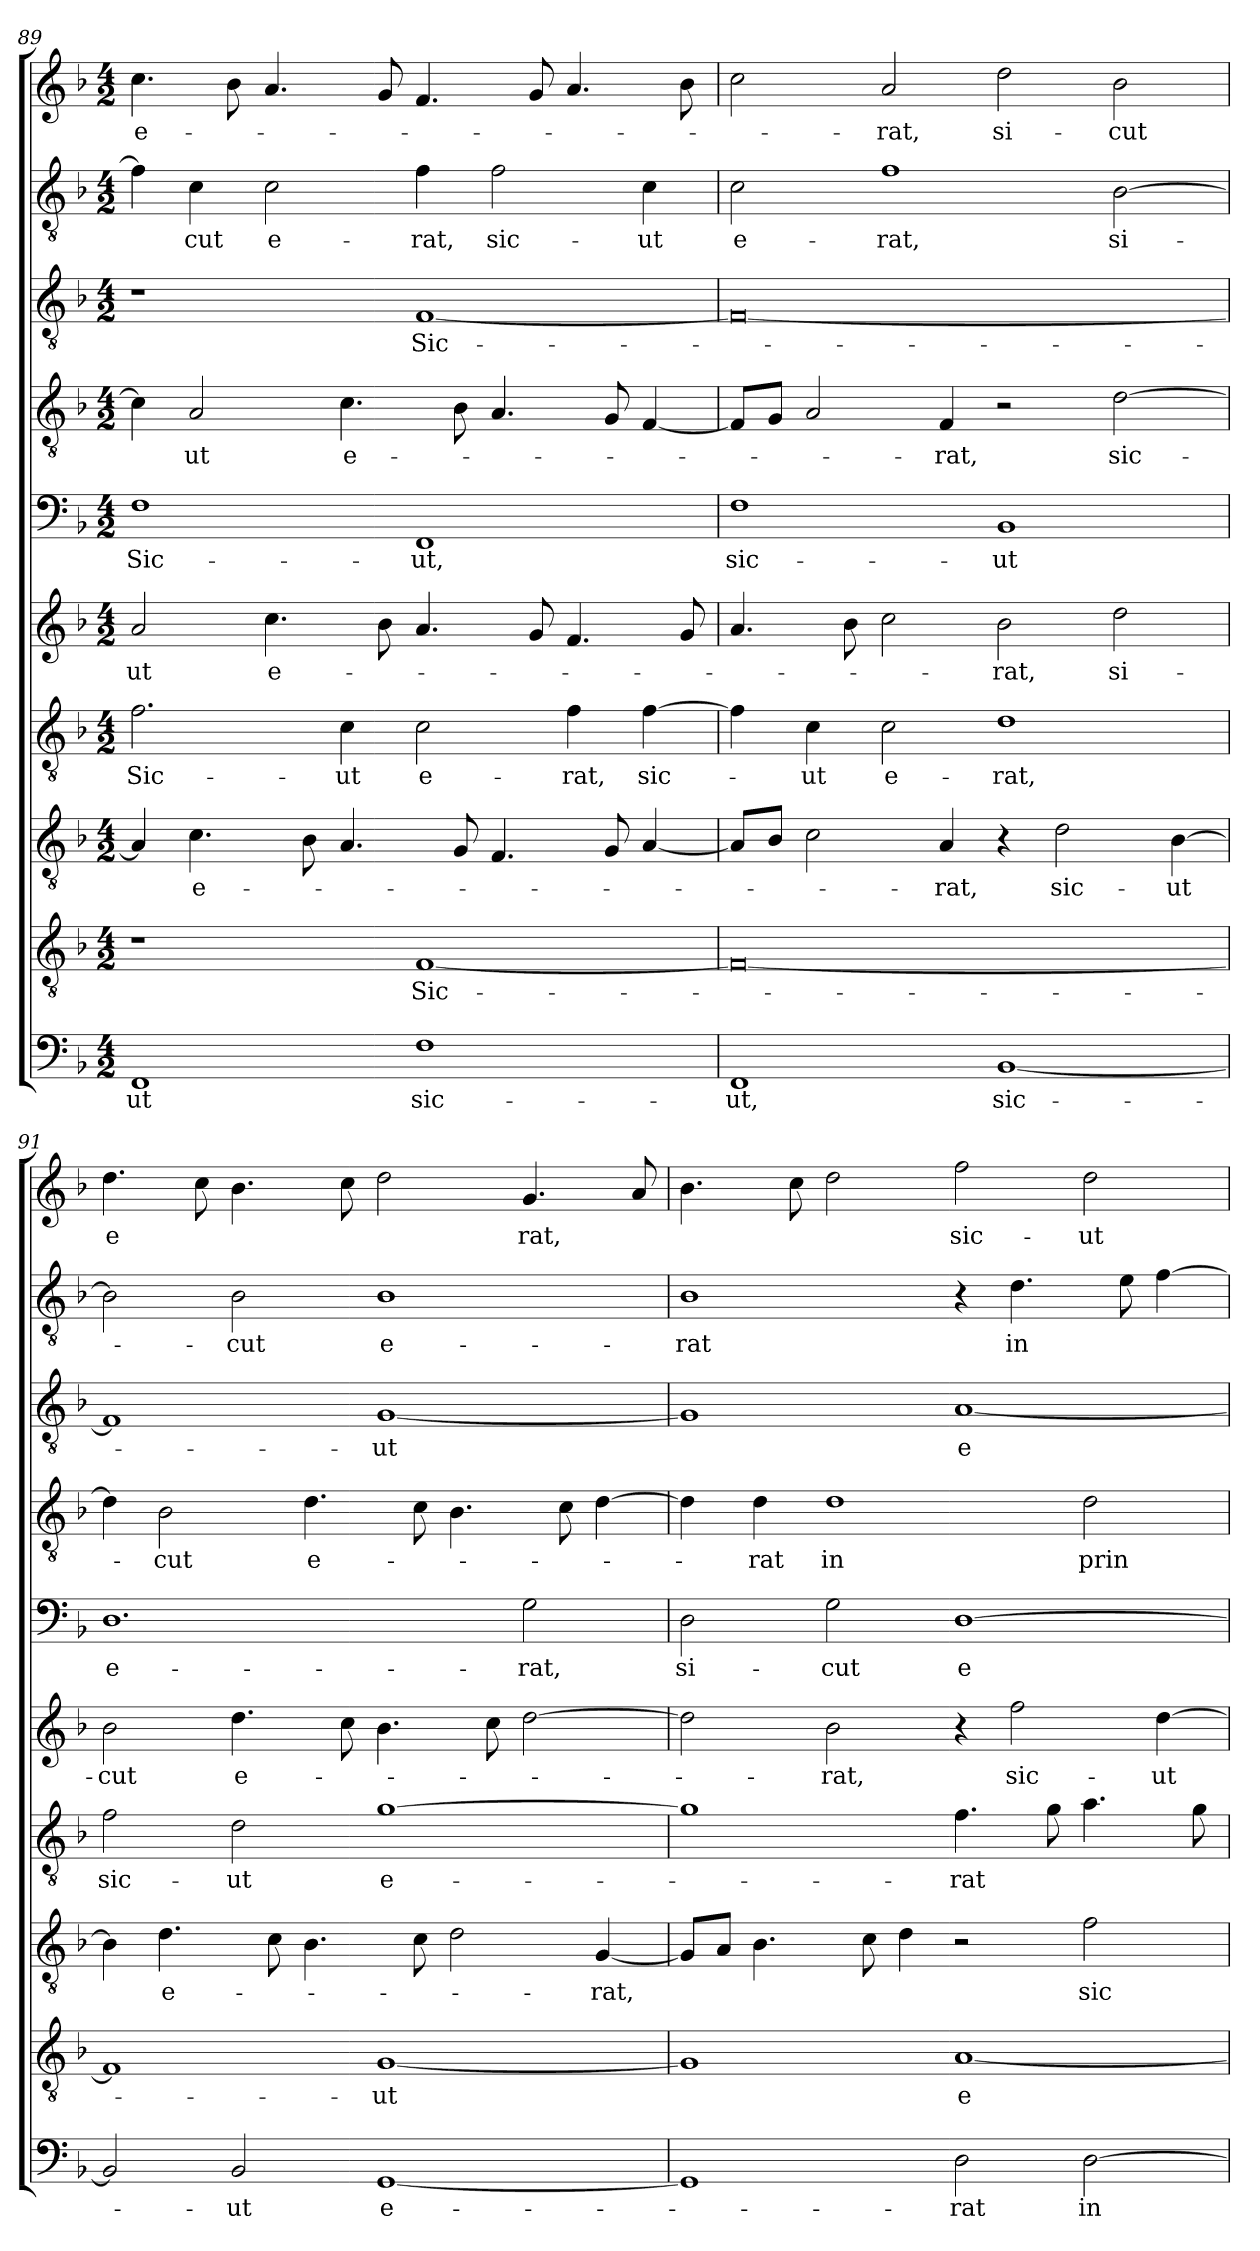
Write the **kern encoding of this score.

**kern	**text	**kern	**text	**kern	**text	**kern	**text	**kern	**text	**kern	**text	**kern	**text	**kern	**text	**kern	**text	**kern	**text
*part10	*part10	*part9	*part9	*part8	*part8	*part7	*part7	*part6	*part6	*part5	*part5	*part4	*part4	*part3	*part3	*part2	*part2	*part1	*part1
*staff10	*staff10	*staff9	*staff9	*staff8	*staff8	*staff7	*staff7	*staff6	*staff6	*staff5	*staff5	*staff4	*staff4	*staff3	*staff3	*staff2	*staff2	*staff1	*staff1
*clefF4	*	*clefGv2	*	*clefGv2	*	*clefGv2	*	*clefG2	*	*clefF4	*	*clefGv2	*	*clefGv2	*	*clefGv2	*	*clefG2	*
*k[b-]	*	*k[b-]	*	*k[b-]	*	*k[b-]	*	*k[b-]	*	*k[b-]	*	*k[b-]	*	*k[b-]	*	*k[b-]	*	*k[b-]	*
*F:	*	*F:	*	*F:	*	*F:	*	*F:	*	*F:	*	*F:	*	*F:	*	*F:	*	*F:	*
*M4/2	*	*M4/2	*	*M4/2	*	*M4/2	*	*M4/2	*	*M4/2	*	*M4/2	*	*M4/2	*	*M4/2	*	*M4/2	*
=89	=89	=89	=89	=89	=89	=89	=89	=89	=89	=89	=89	=89	=89	=89	=89	=89	=89	=89	=89
!	!LO:LY:b	!	!	!	!	!	!LO:LY:b	!	!LO:LY:b	!	!LO:LY:b	!	!	!	!	!	!	!	!LO:LY:b
1FF	-ut	1r	.	4A/]	.	2.f\	Sic-	2a/	-ut	1F	Sic-	4c\]	.	1r	.	4f\]	.	4.cc\	e-
!	!	!	!	!	!LO:LY:b	!	!	!	!	!	!	!	!LO:LY:b	!	!	!	!LO:LY:b	!	!
.	.	.	.	4.c\	e-	.	.	.	.	.	.	2A/	-ut	.	.	4c\	-cut	.	.
.	.	.	.	.	.	.	.	.	.	.	.	.	.	.	.	.	.	8b-\	.
!	!	!	!	!	!	!	!	!	!LO:LY:b	!	!	!	!	!	!	!	!LO:LY:b	!	!
.	.	.	.	.	.	.	.	4.cc\	e-	.	.	.	.	.	.	2c\	e-	4.a/	.
.	.	.	.	8B-\	.	.	.	.	.	.	.	.	.	.	.	.	.	.	.
!	!	!	!	!	!	!	!LO:LY:b	!	!	!	!	!	!LO:LY:b	!	!	!	!	!	!
.	.	.	.	4.A/	.	4c\	-ut	.	.	.	.	4.c\	e-	.	.	.	.	.	.
.	.	.	.	.	.	.	.	8b-\	.	.	.	.	.	.	.	.	.	8g/	.
!	!LO:LY:b	!	!LO:LY:b	!	!	!	!LO:LY:b	!	!	!	!LO:LY:b	!	!	!	!LO:LY:b	!	!LO:LY:b	!	!
1F	sic-	[1F	Sic-	.	.	2c\	e-	4.a/	.	1FF	-ut,	.	.	[1F	Sic-	4f\	-rat,	4.f/	.
.	.	.	.	8G/	.	.	.	.	.	.	.	8B-\	.	.	.	.	.	.	.
!	!	!	!	!	!	!	!	!	!	!	!	!	!	!	!	!	!LO:LY:b	!	!
.	.	.	.	4.F/	.	.	.	.	.	.	.	4.A/	.	.	.	2f\	sic-	.	.
.	.	.	.	.	.	.	.	8g/	.	.	.	.	.	.	.	.	.	8g/	.
!	!	!	!	!	!	!	!LO:LY:b	!	!	!	!	!	!	!	!	!	!	!	!
.	.	.	.	.	.	4f\	-rat,	4.f/	.	.	.	.	.	.	.	.	.	4.a/	.
.	.	.	.	8G/	.	.	.	.	.	.	.	8G/	.	.	.	.	.	.	.
!	!	!	!	!	!	!	!LO:LY:b	!	!	!	!	!	!	!	!	!	!LO:LY:b	!	!
.	.	.	.	[4A/	.	[4f\	sic-	.	.	.	.	[4F/	.	.	.	4c\	-ut	.	.
.	.	.	.	.	.	.	.	8g/	.	.	.	.	.	.	.	.	.	8b-\	.
=90	=90	=90	=90	=90	=90	=90	=90	=90	=90	=90	=90	=90	=90	=90	=90	=90	=90	=90	=90
!	!LO:LY:b	!	!	!	!	!	!	!	!	!	!LO:LY:b	!	!	!	!	!	!LO:LY:b	!	!
1FF	-ut,	0F_	.	8A/L]	.	4f\]	.	4.a/	.	1F	sic-	8F/L]	.	0F_	.	2c\	e-	2cc\	.
.	.	.	.	8B-/J	.	.	.	.	.	.	.	8G/J	.	.	.	.	.	.	.
!	!	!	!	!	!	!	!LO:LY:b	!	!	!	!	!	!	!	!	!	!	!	!
.	.	.	.	2c\	.	4c\	-ut	.	.	.	.	2A/	.	.	.	.	.	.	.
.	.	.	.	.	.	.	.	8b-\	.	.	.	.	.	.	.	.	.	.	.
!	!	!	!	!	!	!	!LO:LY:b	!	!	!	!	!	!	!	!	!	!LO:LY:b	!	!LO:LY:b
.	.	.	.	.	.	2c\	e-	2cc\	.	.	.	.	.	.	.	1f	-rat,	2a/	-rat,
!	!	!	!	!	!LO:LY:b	!	!	!	!	!	!	!	!LO:LY:b	!	!	!	!	!	!
.	.	.	.	4A/	-rat,	.	.	.	.	.	.	4F/	-rat,	.	.	.	.	.	.
!	!LO:LY:b	!	!	!	!	!	!LO:LY:b	!	!LO:LY:b	!	!LO:LY:b	!	!	!	!	!	!	!	!LO:LY:b
[1BB-	sic-	.	.	4r	.	1d	-rat,	2b-\	-rat,	1BB-	-ut	2r	.	.	.	.	.	2dd\	si-
!	!	!	!	!	!LO:LY:b	!	!	!	!	!	!	!	!	!	!	!	!	!	!
.	.	.	.	2d\	sic-	.	.	.	.	.	.	.	.	.	.	.	.	.	.
!	!	!	!	!	!	!	!	!	!LO:LY:b	!	!	!	!LO:LY:b	!	!	!	!LO:LY:b	!	!LO:LY:b
.	.	.	.	.	.	.	.	2dd\	si-	.	.	[2d\	sic-	.	.	[2B-\	si-	2b-\	-cut
!	!	!	!	!	!LO:LY:b	!	!	!	!	!	!	!	!	!	!	!	!	!	!
.	.	.	.	[4B-\	-ut	.	.	.	.	.	.	.	.	.	.	.	.	.	.
!!LO:PB:g=z
=91	=91	=91	=91	=91	=91	=91	=91	=91	=91	=91	=91	=91	=91	=91	=91	=91	=91	=91	=91
!	!	!	!	!	!	!	!LO:LY:b	!	!LO:LY:b	!	!LO:LY:b	!	!	!	!	!	!	!	!LO:LY:b
2BB-/]	.	1F]	.	4B-\]	.	2f\	sic-	2b-\	-cut	1.D	e-	4d\]	.	1F]	.	2B-\]	.	4.dd\	e
!	!	!	!	!	!LO:LY:b	!	!	!	!	!	!	!	!LO:LY:b	!	!	!	!	!	!
.	.	.	.	4.d\	e-	.	.	.	.	.	.	2B-\	-cut	.	.	.	.	.	.
.	.	.	.	.	.	.	.	.	.	.	.	.	.	.	.	.	.	8cc\	.
!	!LO:LY:b	!	!	!	!	!	!LO:LY:b	!	!LO:LY:b	!	!	!	!	!	!	!	!LO:LY:b	!	!
2BB-/	-ut	.	.	.	.	2d\	-ut	4.dd\	e-	.	.	.	.	.	.	2B-\	-cut	4.b-\	.
.	.	.	.	8c\	.	.	.	.	.	.	.	.	.	.	.	.	.	.	.
!	!	!	!	!	!	!	!	!	!	!	!	!	!LO:LY:b	!	!	!	!	!	!
.	.	.	.	4.B-\	.	.	.	.	.	.	.	4.d\	e-	.	.	.	.	.	.
.	.	.	.	.	.	.	.	8cc\	.	.	.	.	.	.	.	.	.	8cc\	.
!	!LO:LY:b	!	!LO:LY:b	!	!	!	!LO:LY:b	!	!	!	!	!	!	!	!LO:LY:b	!	!LO:LY:b	!	!
[1GG	e-	[1G	-ut	.	.	[1g	e-	4.b-\	.	.	.	.	.	[1G	-ut	1B-	e-	2dd\	.
.	.	.	.	8c\	.	.	.	.	.	.	.	8c\	.	.	.	.	.	.	.
.	.	.	.	2d\	.	.	.	.	.	.	.	4.B-\	.	.	.	.	.	.	.
.	.	.	.	.	.	.	.	8cc\	.	.	.	.	.	.	.	.	.	.	.
!	!	!	!	!	!	!	!	!	!	!	!LO:LY:b	!	!	!	!	!	!	!	!LO:LY:b
.	.	.	.	.	.	.	.	[2dd\	.	2G\	-rat,	.	.	.	.	.	.	4.g/	rat,
.	.	.	.	.	.	.	.	.	.	.	.	8c\	.	.	.	.	.	.	.
!	!	!	!	!	!LO:LY:b	!	!	!	!	!	!	!	!	!	!	!	!	!	!
.	.	.	.	[4G/	-rat,	.	.	.	.	.	.	[4d\	.	.	.	.	.	.	.
.	.	.	.	.	.	.	.	.	.	.	.	.	.	.	.	.	.	8a/	.
=92	=92	=92	=92	=92	=92	=92	=92	=92	=92	=92	=92	=92	=92	=92	=92	=92	=92	=92	=92
!	!	!	!	!	!	!	!	!	!	!	!LO:LY:b	!	!	!	!	!	!LO:LY:b	!	!
1GG]	.	1G]	.	8G/L]	.	1g]	.	2dd\]	.	2D\	si-	4d\]	.	1G]	.	1B-	-rat	4.b-\	.
.	.	.	.	8A/J	.	.	.	.	.	.	.	.	.	.	.	.	.	.	.
!	!	!	!	!	!	!	!	!	!	!	!	!	!LO:LY:b	!	!	!	!	!	!
.	.	.	.	4.B-\	.	.	.	.	.	.	.	4d\	-rat	.	.	.	.	.	.
.	.	.	.	.	.	.	.	.	.	.	.	.	.	.	.	.	.	8cc\	.
!	!	!	!	!	!	!	!	!	!LO:LY:b	!	!LO:LY:b	!	!LO:LY:b	!	!	!	!	!	!
.	.	.	.	.	.	.	.	2b-\	-rat,	2G\	-cut	1d	in	.	.	.	.	2dd\	.
.	.	.	.	8c\	.	.	.	.	.	.	.	.	.	.	.	.	.	.	.
.	.	.	.	4d\	.	.	.	.	.	.	.	.	.	.	.	.	.	.	.
!	!LO:LY:b	!	!LO:LY:b	!	!	!	!LO:LY:b	!	!	!	!LO:LY:b	!	!	!	!LO:LY:b	!	!	!	!LO:LY:b
2D\	-rat	[1A	e-	2r	.	4.f\	-rat	4r	.	[1D	e	.	.	[1A	e-	4r	.	2ff\	sic-
!	!	!	!	!	!	!	!	!	!LO:LY:b	!	!	!	!	!	!	!	!LO:LY:b	!	!
.	.	.	.	.	.	.	.	2ff\	sic-	.	.	.	.	.	.	4.d\	in	.	.
.	.	.	.	.	.	8g\	.	.	.	.	.	.	.	.	.	.	.	.	.
!	!LO:LY:b	!	!	!	!LO:LY:b	!	!	!	!	!	!	!	!LO:LY:b	!	!	!	!	!	!LO:LY:b
[2D\	in	.	.	2f\	sic-	4.a\	.	.	.	.	.	2d\	prin-	.	.	.	.	2dd\	-ut
.	.	.	.	.	.	.	.	.	.	.	.	.	.	.	.	8e\	.	.	.
!	!	!	!	!	!	!	!	!	!LO:LY:b	!	!	!	!	!	!	!	!	!	!
.	.	.	.	.	.	.	.	[4dd\	-ut	.	.	.	.	.	.	[4f\	.	.	.
.	.	.	.	.	.	8g\	.	.	.	.	.	.	.	.	.	.	.	.	.
=	=	=	=	=	=	=	=	=	=	=	=	=	=	=	=	=	=	=	=
*-	*-	*-	*-	*-	*-	*-	*-	*-	*-	*-	*-	*-	*-	*-	*-	*-	*-	*-	*-
